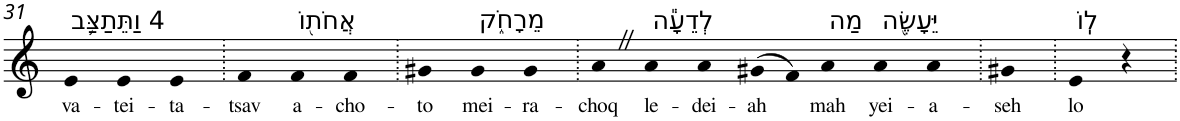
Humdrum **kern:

**kern	**text
*part1	*part1
*staff1	*staff1
*I"Piano	*
*I'Pno	*
!!LO:PB:g=z
*clefG2	*
*k[]	*
=31	=31
!LO:TX:a:t=4 וַתֵּתַצַּ֥ב	!
!	!LO:LY:b
4e	va-
!	!LO:LY:b
4e	-tei-
!	!LO:LY:b
4e	-ta-
=32.	=32.
!	!LO:LY:b
4f	-tsav
!LO:TX:a:t=אֲחֹת֖וֹ	!
!	!LO:LY:b
4f	a-
!	!LO:LY:b
4f	-cho-
=33.	=33.
!	!LO:LY:b
4g#X	-to
!LO:TX:a:t=מֵרָחֹ֑ק	!
!	!LO:LY:b
4g#	mei-
!	!LO:LY:b
4g#	-ra-
=34.	=34.
!	!LO:LY:b
4aZ	-choq
!LO:TX:a:t=לְדֵעָ֕ה	!
!	!LO:LY:b
4a	le-
!	!LO:LY:b
4a	-dei-
!	!LO:LY:b
(>8g#X	-ah
8f)	.
!LO:TX:a:t=מַה	!
!	!LO:LY:b
4a	mah
!LO:TX:a:t=יֵּעָשֶׂ֖ה	!
!	!LO:LY:b
4a	yei-
!	!LO:LY:b
4a	-a-
=35.	=35.
!	!LO:LY:b
4g#X	-seh
=36.	=36.
!LO:TX:a:t=לֽוֹ	!
!	!LO:LY:b
4e	lo
4r	.
=.	=.
*-	*-
